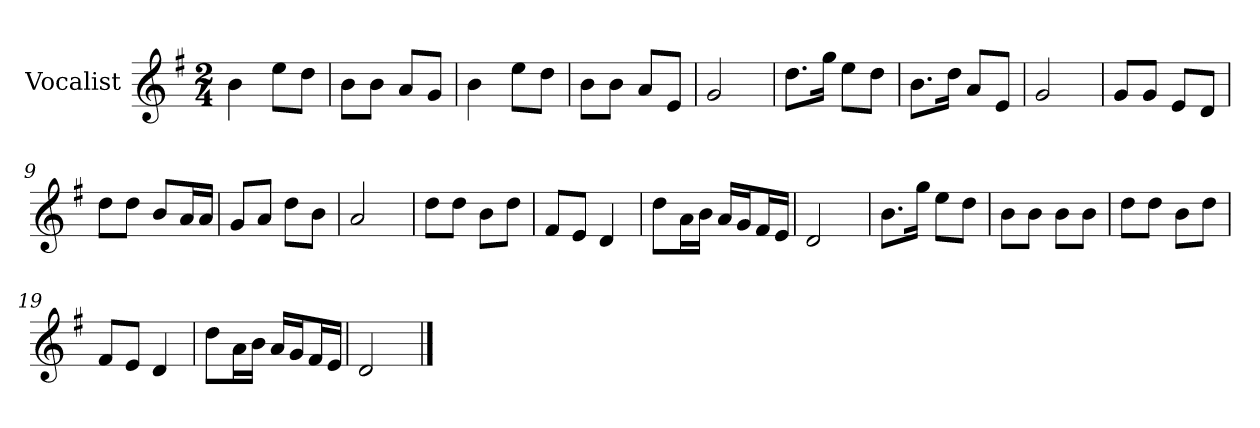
**kern
*part1
*staff1
*I"Vocalist
*k[f#]
*G:
*M2/4
=
4b
8eeL
8ddJ
=1
8bL
8bJ
8aL
8gJ
=2
4b
8eeL
8ddJ
=3
8bL
8bJ
8aL
8eJ
=4
2g
=5
8.ddL
16ggJk
8eeL
8ddJ
=6
8.bL
16ddJk
8aL
8eJ
=7
2g
=8
8gL
8gJ
8eL
8dJ
=9
8ddL
8ddJ
8bL
16aL
16aJJ
=10
8gL
8aJ
8ddL
8bJ
=11
2a
=12
8ddL
8ddJ
8bL
8ddJ
=13
8f#L
8eJ
4d
=14
8ddL
16aL
16bJJ
16aLL
16gJ
16f#L
16eJJ
=15
2d
=16
8.bL
16ggJk
8eeL
8ddJ
=17
8bL
8bJ
8bL
8bJ
=18
8ddL
8ddJ
8bL
8ddJ
=19
8f#L
8eJ
4d
=20
8ddL
16aL
16bJJ
16aLL
16gJ
16f#L
16eJJ
=21
2d
==
*-
